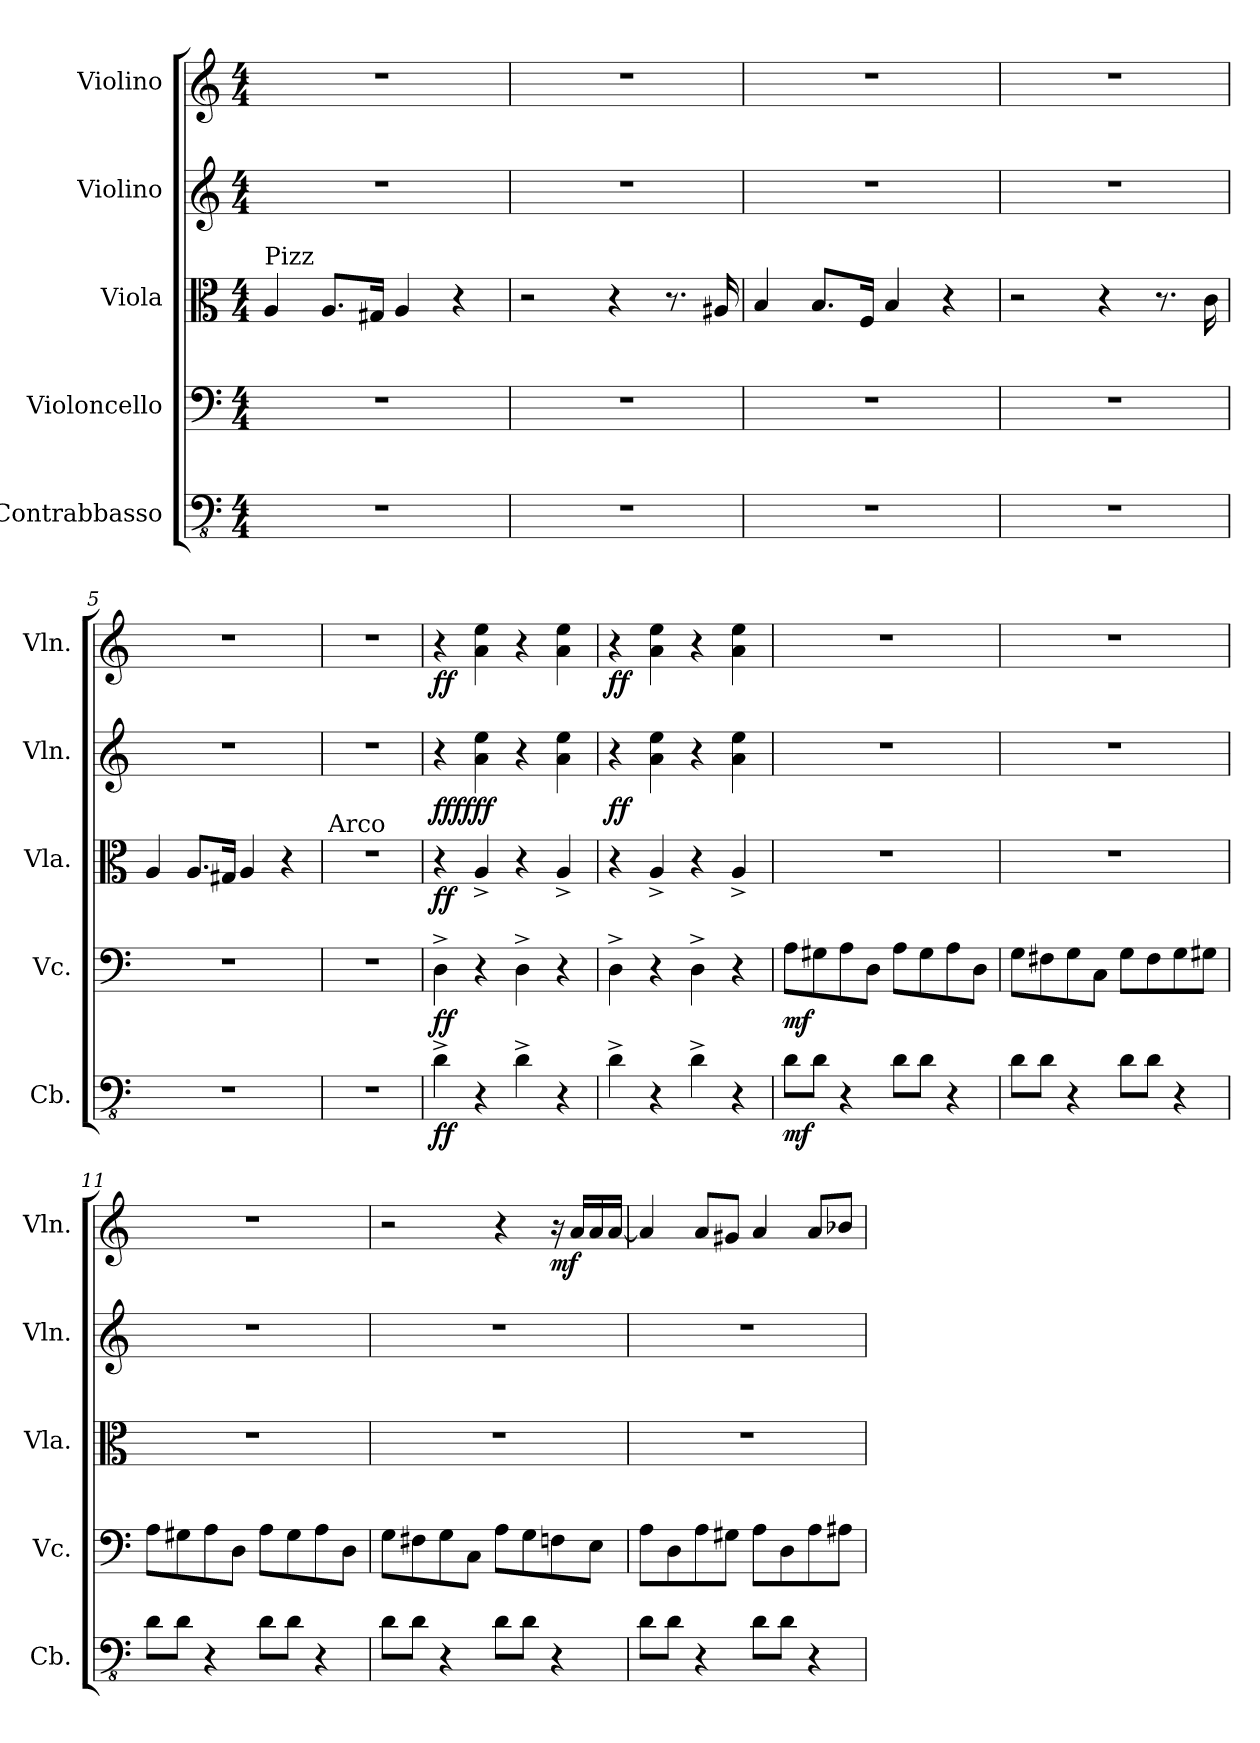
**kern	**dynam	**kern	**dynam	**kern	**dynam	**kern	**dynam	**kern	**dynam
*part5	*part5	*part4	*part4	*part3	*part3	*part2	*part2	*part1	*part1
*staff5	*staff5	*staff4	*staff4	*staff3	*staff3	*staff2	*staff2	*staff1	*staff1
*I"Contrabbasso	*	*I"Violoncello	*	*I"Viola	*	*I"Violino	*	*I"Violino	*
*I'Cb.	*	*I'Vc.	*	*I'Vla.	*	*I'Vln.	*	*I'Vln.	*
*clefFv4	*	*clefF4	*	*clefC3	*	*clefG2	*	*clefG2	*
*ITrd7c12	*	*	*	*	*	*	*	*	*
*k[]	*	*k[]	*	*k[]	*	*k[]	*	*k[]	*
*M4/4	*	*M4/4	*	*M4/4	*	*M4/4	*	*M4/4	*
=1	=1	=1	=1	=1	=1	=1	=1	=1	=1
!	!	!	!	!LO:TX:a:t=Pizz	!	!	!	!	!
1r	.	1r	.	4A/	.	1r	.	1r	.
.	.	.	.	8.A/L	.	.	.	.	.
.	.	.	.	16G#X/Jk	.	.	.	.	.
.	.	.	.	4A/	.	.	.	.	.
.	.	.	.	4r	.	.	.	.	.
=2	=2	=2	=2	=2	=2	=2	=2	=2	=2
1r	.	1r	.	2r	.	1r	.	1r	.
.	.	.	.	4r	.	.	.	.	.
.	.	.	.	8.r	.	.	.	.	.
.	.	.	.	16A#X/	.	.	.	.	.
=3	=3	=3	=3	=3	=3	=3	=3	=3	=3
1r	.	1r	.	4B/	.	1r	.	1r	.
.	.	.	.	8.B/L	.	.	.	.	.
.	.	.	.	16F/Jk	.	.	.	.	.
.	.	.	.	4B/	.	.	.	.	.
.	.	.	.	4r	.	.	.	.	.
=4	=4	=4	=4	=4	=4	=4	=4	=4	=4
1r	.	1r	.	2r	.	1r	.	1r	.
.	.	.	.	4r	.	.	.	.	.
.	.	.	.	8.r	.	.	.	.	.
.	.	.	.	16c\	.	.	.	.	.
=5	=5	=5	=5	=5	=5	=5	=5	=5	=5
1r	.	1r	.	4A/	.	1r	.	1r	.
.	.	.	.	8.A/L	.	.	.	.	.
.	.	.	.	16G#X/Jk	.	.	.	.	.
.	.	.	.	4A/	.	.	.	.	.
.	.	.	.	4r	.	.	.	.	.
=6	=6	=6	=6	=6	=6	=6	=6	=6	=6
*	*	*	*	*	*	*	*	*MM142	*
!	!	!	!	!LO:TX:a:t=Arco	!	!	!	!	!
1r	.	1r	.	1r	.	1r	.	1r	.
!!LO:LB:g=z
=7	=7	=7	=7	=7	=7	=7	=7	=7	=7
!	!LO:DY:b	!	!LO:DY:b	!	!LO:DY:b	!	!LO:DY:b	!	!
!	!	!	!	!	!	!	!LO:DY:n=1:b	!	!
!	!	!	!	!	!	!	!LO:DY:n=2:b	!	!LO:DY:b
4DD^\	ff	4D^\	ff	4r	ff	4r	ff ff ff	4r	ff
4r	.	4r	.	4A^/	.	4a\ 4ee\	.	4a\ 4ee\	.
4DD^\	.	4D^\	.	4r	.	4r	.	4r	.
4r	.	4r	.	4A^/	.	4a\ 4ee\	.	4a\ 4ee\	.
=8	=8	=8	=8	=8	=8	=8	=8	=8	=8
!	!	!	!	!	!	!	!LO:DY:b	!	!LO:DY:b
4DD^\	.	4D^\	.	4r	.	4r	ff	4r	ff
4r	.	4r	.	4A^/	.	4a\ 4ee\	.	4a\ 4ee\	.
4DD^\	.	4D^\	.	4r	.	4r	.	4r	.
4r	.	4r	.	4A^/	.	4a\ 4ee\	.	4a\ 4ee\	.
=9	=9	=9	=9	=9	=9	=9	=9	=9	=9
!	!LO:DY:b	!	!LO:DY:b	!	!	!	!	!	!
8DD\L	mf	8A\L	mf	1r	.	1r	.	1r	.
8DD\J	.	8G#X\	.	.	.	.	.	.	.
4r	.	8A\	.	.	.	.	.	.	.
.	.	8D\J	.	.	.	.	.	.	.
8DD\L	.	8A\L	.	.	.	.	.	.	.
8DD\J	.	8G#\	.	.	.	.	.	.	.
4r	.	8A\	.	.	.	.	.	.	.
.	.	8D\J	.	.	.	.	.	.	.
=10	=10	=10	=10	=10	=10	=10	=10	=10	=10
8DD\L	.	8G\L	.	1r	.	1r	.	1r	.
8DD\J	.	8F#X\	.	.	.	.	.	.	.
4r	.	8G\	.	.	.	.	.	.	.
.	.	8C\J	.	.	.	.	.	.	.
8DD\L	.	8G\L	.	.	.	.	.	.	.
8DD\J	.	8F#\	.	.	.	.	.	.	.
4r	.	8G\	.	.	.	.	.	.	.
.	.	8G#X\J	.	.	.	.	.	.	.
=11	=11	=11	=11	=11	=11	=11	=11	=11	=11
8DD\L	.	8A\L	.	1r	.	1r	.	1r	.
8DD\J	.	8G#X\	.	.	.	.	.	.	.
4r	.	8A\	.	.	.	.	.	.	.
.	.	8D\J	.	.	.	.	.	.	.
8DD\L	.	8A\L	.	.	.	.	.	.	.
8DD\J	.	8G#\	.	.	.	.	.	.	.
4r	.	8A\	.	.	.	.	.	.	.
.	.	8D\J	.	.	.	.	.	.	.
!!LO:PB:g=z
=12	=12	=12	=12	=12	=12	=12	=12	=12	=12
8DD\L	.	8G\L	.	1r	.	1r	.	2r	.
8DD\J	.	8F#X\	.	.	.	.	.	.	.
4r	.	8G\	.	.	.	.	.	.	.
.	.	8C\J	.	.	.	.	.	.	.
8DD\L	.	8A\L	.	.	.	.	.	4r	.
8DD\J	.	8G\	.	.	.	.	.	.	.
!	!	!	!	!	!	!	!	!	!LO:DY:b
4r	.	8Fn\	.	.	.	.	.	16r	mf
.	.	.	.	.	.	.	.	16a/LL	.
.	.	8E\J	.	.	.	.	.	16a/	.
.	.	.	.	.	.	.	.	[16a/JJ	.
=13	=13	=13	=13	=13	=13	=13	=13	=13	=13
8DD\L	.	8A\L	.	1r	.	1r	.	4a/]	.
8DD\J	.	8D\	.	.	.	.	.	.	.
4r	.	8A\	.	.	.	.	.	8a/L	.
.	.	8G#X\J	.	.	.	.	.	8g#X/J	.
8DD\L	.	8A\L	.	.	.	.	.	4a/	.
8DD\J	.	8D\	.	.	.	.	.	.	.
4r	.	8A\	.	.	.	.	.	8a/L	.
.	.	8A#X\J	.	.	.	.	.	8b-X/J	.
=	=	=	=	=	=	=	=	=	=
*-	*-	*-	*-	*-	*-	*-	*-	*-	*-
